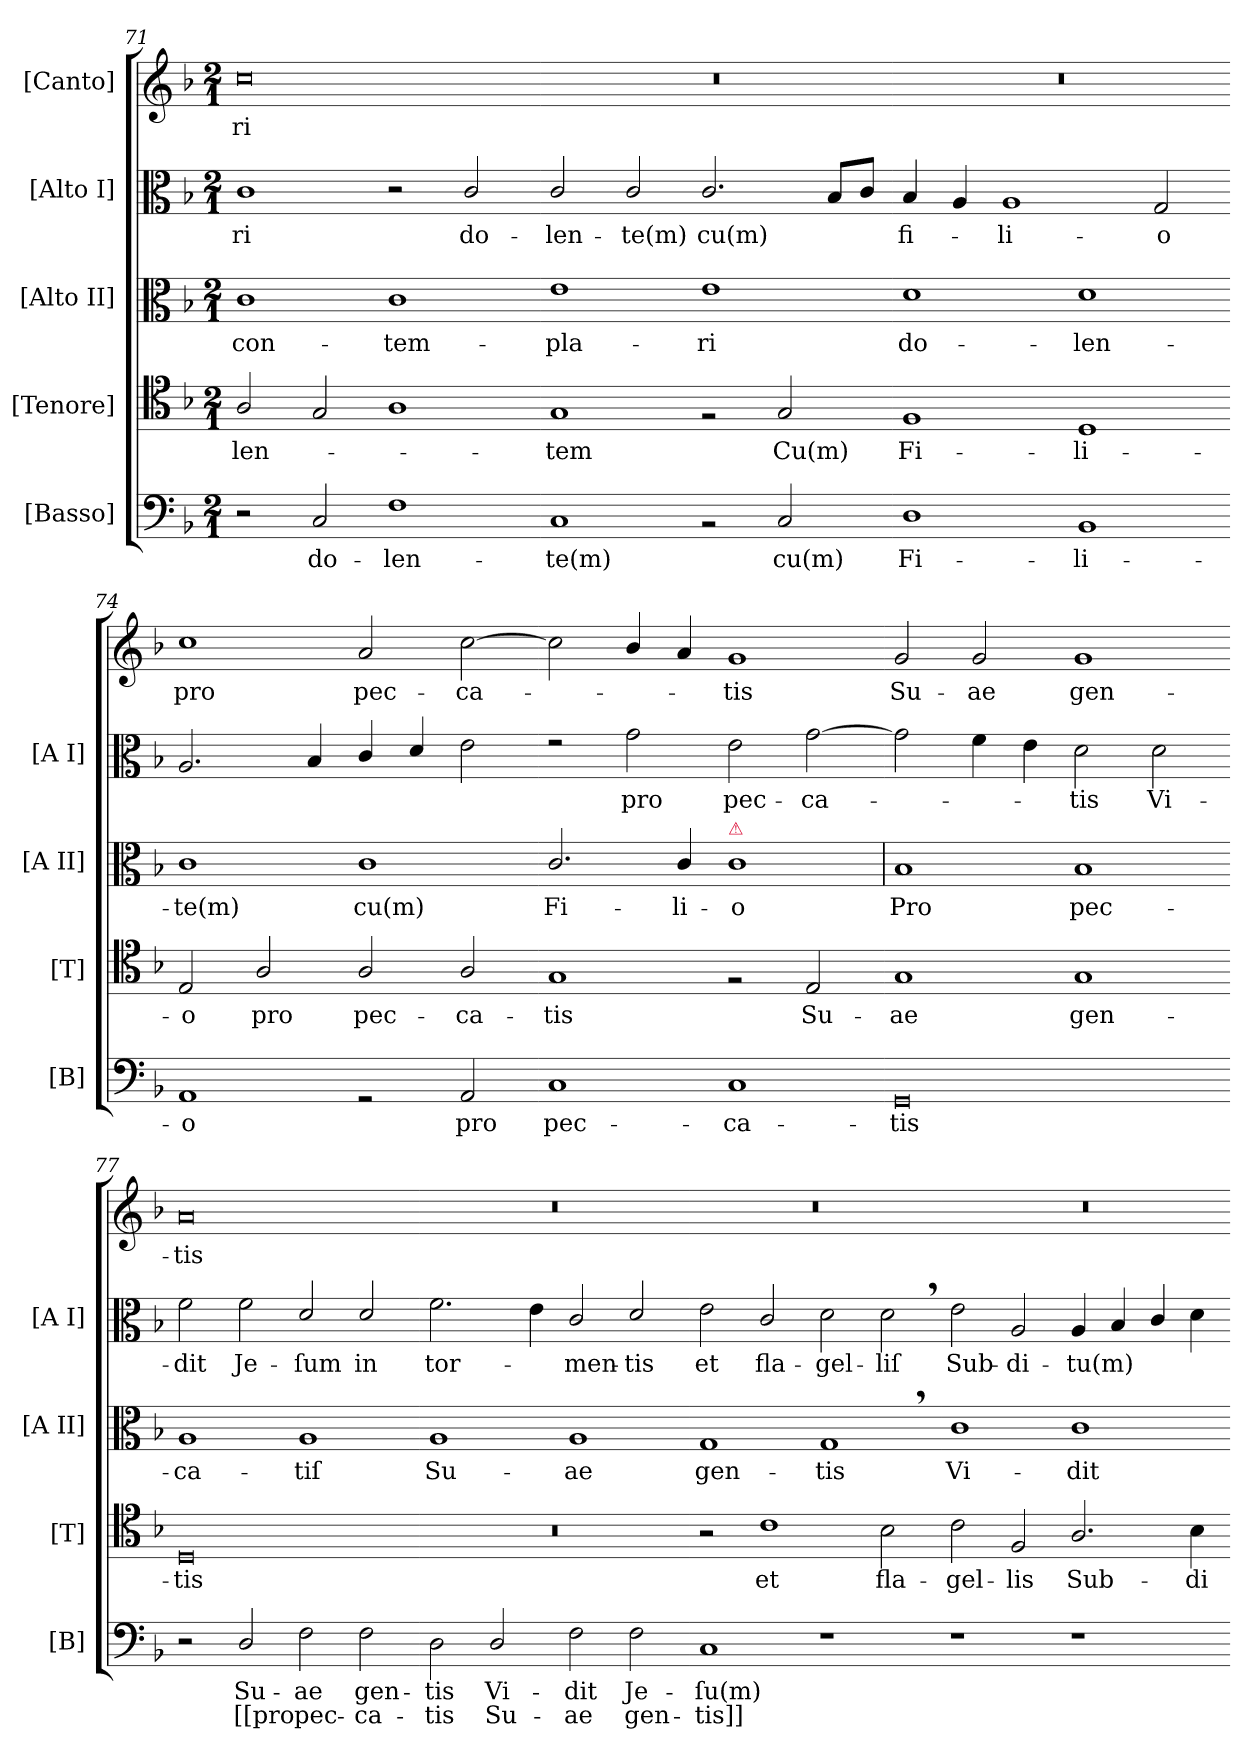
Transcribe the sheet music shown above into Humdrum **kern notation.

**kern	**text	**text	**kern	**text	**kern	**text	**kern	**text	**kern	**text
*part5	*part5	*part5	*part4	*part4	*part3	*part3	*part2	*part2	*part1	*part1
*staff5	*staff5	*staff5	*staff4	*staff4	*staff3	*staff3	*staff2	*staff2	*staff1	*staff1
*I"[Basso]	*	*	*I"[Tenore]	*	*I"[Alto II]	*	*I"[Alto I]	*	*I"[Canto]	*
*I'[B]	*	*	*I'[T]	*	*I'[A II]	*	*I'[A I]	*	*	*
*clefF4	*	*	*clefC4	*	*clefC3	*	*clefC3	*	*clefG2	*
*k[b-]	*	*	*k[b-]	*	*k[b-]	*	*k[b-]	*	*k[b-]	*
*M2/1	*	*	*M2/1	*	*M2/1	*	*M2/1	*	*M2/1	*
=71	=71	=71	=71	=71	=71	=71	=71	=71	=71	=71
2r	.	.	2A/	-len-	1c	con-	1c	-ri	0cc	-ri
2C/	do-	.	2G/	.	.	.	.	.	.	.
1F	-len-	.	1A	.	1c	-tem-	2r	.	.	.
.	.	.	.	.	.	.	2c/	do-	.	.
=72-	=72-	=72-	=72-	=72-	=72-	=72-	=72-	=72-	=72-	=72-
1C	-te(m)	.	1G	-tem	1e	-pla-	2c/	-len-	0r	.
.	.	.	.	.	.	.	2c/	-te(m)	.	.
2rBB	.	.	2rF	.	1e	-ri	2.c/	cu(m)	.	.
2C/	cu(m)	.	2G/	Cu(m)	.	.	.	.	.	.
.	.	.	.	.	.	.	8B-/L	.	.	.
.	.	.	.	.	.	.	8c/J	.	.	.
=73-	=73-	=73-	=73-	=73-	=73-	=73-	=73-	=73-	=73-	=73-
1D	Fi-	.	1F	Fi-	1d	do-	4B-/	fi-	0r	.
.	.	.	.	.	.	.	4A/	.	.	.
.	.	.	.	.	.	.	1A	-li-	.	.
1BB-	-li-	.	1D	-li-	1d	-len-	.	.	.	.
.	.	.	.	.	.	.	2G/	-o	.	.
=74-	=74-	=74-	=74-	=74-	=74-	=74-	=74-	=74-	=74-	=74-
1AA	-o	.	2E/	-o	1c	-te(m)	2.A/	.	1cc	pro
.	.	.	2A/	pro	.	.	.	.	.	.
.	.	.	.	.	.	.	4B-/	.	.	.
2rGG	.	.	2A/	pec-	1c	cu(m)	4c/	.	2a/	pec-
.	.	.	.	.	.	.	4d/	.	.	.
2AA/	pro	.	2A/	-ca-	.	.	2e\	.	[2cc\	-ca-
=75-	=75-	=75-	=75-	=75-	=75-	=75-	=75-	=75-	=75-	=75-
1C	pec-	.	1G	-tis	2.c/	Fi-	2re	.	2cc\]	.
.	.	.	.	.	.	.	2g\	pro	4b-/	.
.	.	.	.	.	4c/	-li-	.	.	4a/	.
!	!	!	!	!	!LO:TX:a:color=crimson:t=⚠	!	!	!	!	!
1C	-ca-	.	2rF	.	1c	-o	2e\	pec-	1g	-tis
.	.	.	2E/	Su-	.	.	[2g\	-ca-	.	.
=76-	=76-	=76-	=76-	=76-	=76	=76-	=76-	=76-	=76-	=76-
0GG	-tis	.	1G	-ae	1B-	Pro	2g\]	.	2g/	Su-
.	.	.	.	.	.	.	4f\	.	2g/	-ae
.	.	.	.	.	.	.	4e\	.	.	.
.	.	.	1G	gen-	1B-	pec-	2d\	-tis	1g	gen-
.	.	.	.	.	.	.	2d\	Vi-	.	.
=77-	=77-	=77-	=77-	=77-	=77-	=77-	=77-	=77-	=77-	=77-
2r	.	.	0D	-tis	1A	-ca-	2f\	-dit	0a	-tis
2D/	Su-	[[pro	.	.	.	.	2f\	Je-	.	.
2F\	-ae	pec-	.	.	1A	-tiſ	2d/	-ſum	.	.
2F\	gen-	-ca-	.	.	.	.	2d/	in	.	.
=78-	=78-	=78-	=78-	=78-	=78-	=78-	=78-	=78-	=78-	=78-
2D\	-tis	-tis	0r	.	1A	Su-	2.f\	tor-	0r	.
2D/	Vi-	Su-	.	.	.	.	.	.	.	.
.	.	.	.	.	.	.	4e\	.	.	.
2F\	-dit	-ae	.	.	1A	-ae	2c/	-men-	.	.
2F\	Je-	gen-	.	.	.	.	2d/	-tis	.	.
=79-	=79-	=79-	=79-	=79-	=79-	=79-	=79-	=79-	=79-	=79-
1C	-ſu(m)	-tis]]	2r	.	1G	gen-	2e\	et	0r	.
.	.	.	1c	et	.	.	2c/	fla-	.	.
1r	.	.	.	.	1G,<	-tis	2d\	-gel-	.	.
.	.	.	2B-\	fla-	.	.	2d,<\	-liſ	.	.
=80-	=80-	=80-	=80-	=80-	=80-	=80-	=80-	=80-	=80-	=80-
1r	.	.	2c\	-gel-	1c	Vi-	2e\	Sub-	0r	.
.	.	.	2F/	-lis	.	.	2A/	-di-	.	.
1r	.	.	2.A/	Sub-	1c	-dit	4A/	-tu(m)	.	.
.	.	.	.	.	.	.	4B-/	.	.	.
.	.	.	.	.	.	.	4c/	.	.	.
.	.	.	4B-\	-di-	.	.	4d\	.	.	.
=-	=-	=-	=-	=-	=-	=-	=-	=-	=-	=-
*-	*-	*-	*-	*-	*-	*-	*-	*-	*-	*-
